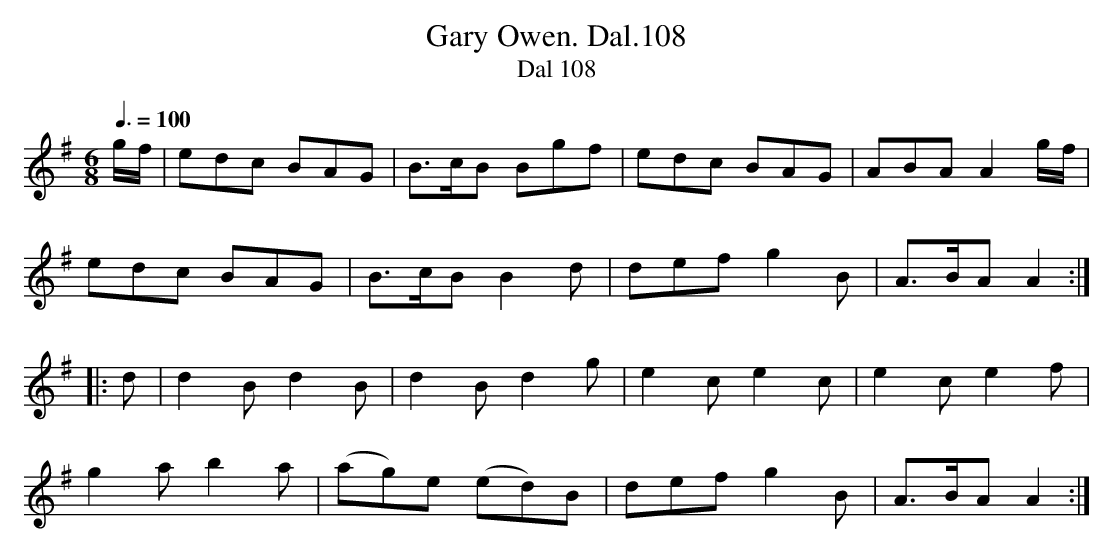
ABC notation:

X:1
T:Gary Owen. Dal.108
T:Dal 108
M:6/8
L:1/8
Q:3/8=100
K:G
g/f/| edc BAG | B>cB Bgf | edc BAG | ABA A2 g/f/ |
edc BAG | B>cB B2d | def g2 B | A>BA A2:|
|:d|d2Bd2B | d2Bd2g | e2ce2c | e2ce2f |
g2ab2a | (ag)e (ed)B | def g2 B | A>BA A2:|
